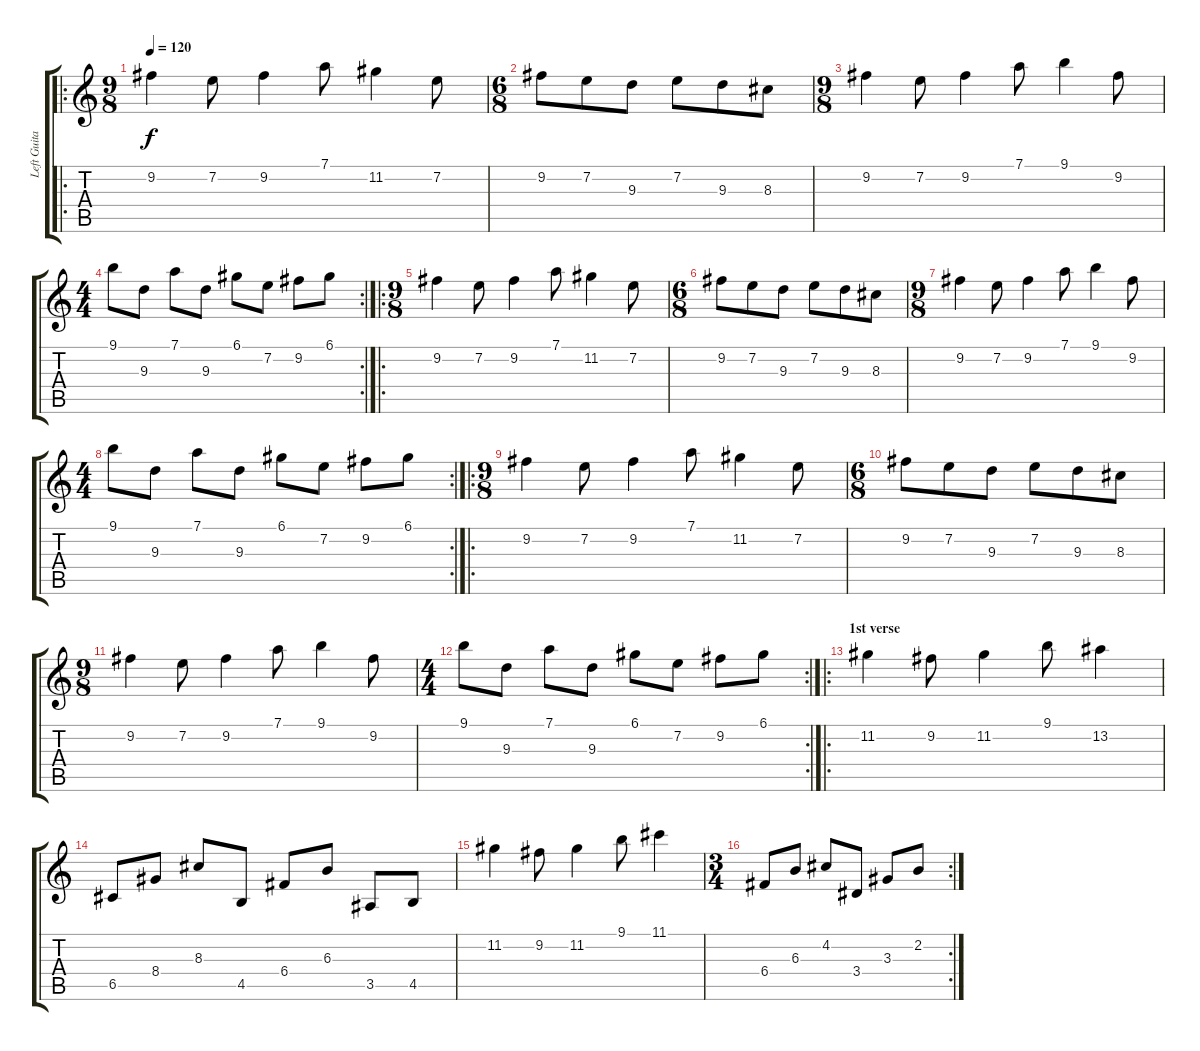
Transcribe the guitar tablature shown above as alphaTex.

\track ("Left Guitar" "Left Guita") {instrument distortionguitar}
\staff {score tabs}
\tuning (D4 A3 F3 C3 G2 D2) {hide}
\ro
\ts (9 8)
\tempo 120
\clef g2
\ks c
9.2.4{dy f volume 16 instrument acousticguitarsteel} 7.2.8 9.2.4 7.1.8 11.2.4 7.2.8 |
\ts (6 8)
9.2.8 7.2.8 9.3.8 7.2.8 9.3.8 8.3.8 |
\ts (9 8)
9.2.4 7.2.8 9.2.4 7.1.8 9.1.4 9.2.8 |
\rc 2
\ts (4 4)
9.1.8 9.3.8 7.1.8 9.3.8 6.1.8 7.2.8 9.2.8 6.1.8 |
\ro
\ts (9 8)
9.2.4{volume 13 instrument distortionguitar} 7.2.8 9.2.4 7.1.8 11.2.4 7.2.8 |
\ts (6 8)
9.2.8 7.2.8 9.3.8 7.2.8 9.3.8 8.3.8 |
\ts (9 8)
9.2.4 7.2.8 9.2.4 7.1.8 9.1.4 9.2.8 |
\rc 2
\ts (4 4)
9.1.8 9.3.8 7.1.8 9.3.8 6.1.8 7.2.8 9.2.8 6.1.8 |
\ro
\ts (9 8)
9.2.4 7.2.8 9.2.4 7.1.8 11.2.4 7.2.8 |
\ts (6 8)
9.2.8 7.2.8 9.3.8 7.2.8 9.3.8 8.3.8 |
\ts (9 8)
9.2.4 7.2.8 9.2.4 7.1.8 9.1.4 9.2.8 |
\rc 2
\ts (4 4)
9.1.8 9.3.8 7.1.8 9.3.8 6.1.8 7.2.8 9.2.8 6.1.8 |
\ro
\section ("" "1st verse")
11.2.4 9.2.8 11.2.4 9.1.8 13.2.4 |
6.5.8 8.4.8 8.3.8 4.5.8 6.4.8 6.3.8 3.5.8 4.5.8 |
11.2.4 9.2.8 11.2.4 9.1.8 11.1.4 |
\rc 2
\ts (3 4)
6.4.8 6.3.8 4.2.8 3.4.8 3.3.8 2.2.8
